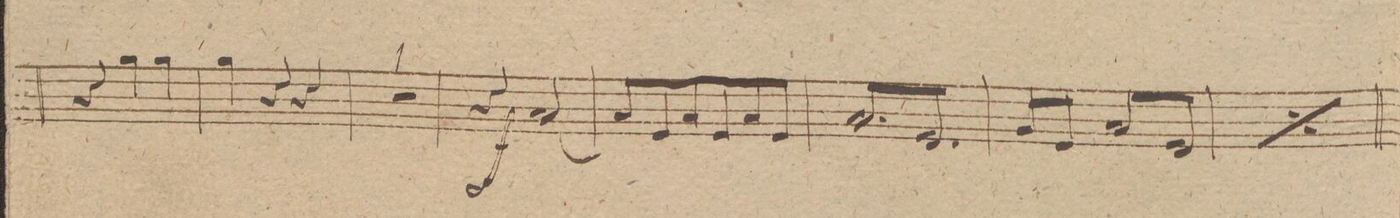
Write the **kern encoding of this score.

**kern	**dynam
*I"Fagotto 1mo	*
*clefF4	*
*k[f#]	*
*M3/4	*
4r	.
4B\	.
4B\	.
=14	=14
4B\	.
4r	.
4r	.
=15	=15
2.r	.
=16	=16
4r	ff
[2C/	.
=17	=17
8C/L]	.
8GG/	.
8C/	.
8GG/	.
8C/	.
8GG/J	.
=18	=18
*tremolo	*
8C/L	.
8GG/	.
8C/	.
8GG/	.
8C/	.
8GG/J	.
=19	=19
*Xtremolo	*
8BB/L	.
8GG/J	.
*tremolo	*
8C/L	.
8GG/	.
8C/	.
8GG/J	.
=20	=20
*rep	*
8BB/L	.
8GG/J	.
8C/L	.
8GG/	.
8C/	.
8GG/J	.
*Xrep	*
=21	=21
*-	*-
